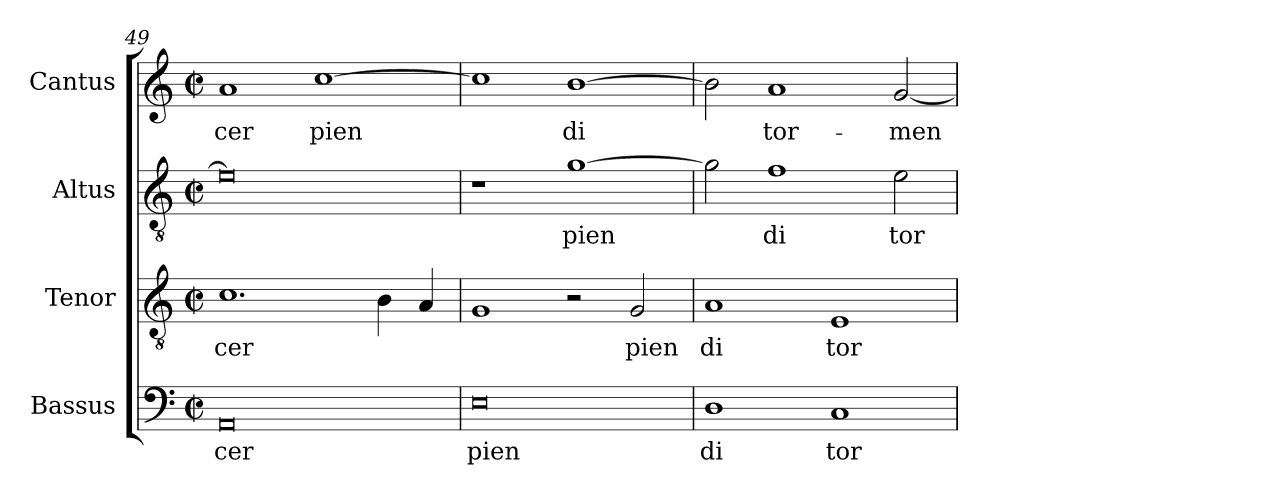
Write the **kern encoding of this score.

**kern	**text	**kern	**text	**kern	**text	**kern	**text
*part4	*part4	*part3	*part3	*part2	*part2	*part1	*part1
*staff4	*staff4	*staff3	*staff3	*staff2	*staff2	*staff1	*staff1
*I"Bassus	*	*I"Tenor	*	*I"Altus	*	*I"Cantus	*
*clefF4	*	*clefGv2	*	*clefGv2	*	*clefG2	*
*k[]	*	*k[]	*	*k[]	*	*k[]	*
*C:	*	*C:	*	*C:	*	*C:	*
*M2/2	*	*M2/2	*	*M2/2	*	*M2/2	*
*met(c|)	*	*met(c|)	*	*met(c|)	*	*met(c|)	*
=49	=49	=49	=49	=49	=49	=49	=49
!	!LO:LY:b:cj	!	!LO:LY:b:cj	!	!LO:LY:b:cj	!	!LO:LY:b:cj
0AA	-cer	1.c	-cer	0e]	.	1a	cer
!	!	!	!	!	!	!	!LO:LY:b:cj
.	.	.	.	.	.	[>1cc	pien
!	!	!	!LO:LY:b:cj	!	!	!	!
.	.	4B\	.	.	.	.	.
!	!	!	!LO:LY:b:cj	!	!	!	!
.	.	4A/	.	.	.	.	.
!!LO:PB:g=z
=50	=50	=50	=50	=50	=50	=50	=50
!	!LO:LY:b:cj	!	!LO:LY:b:cj	!	!	!	!LO:LY:b:cj
0E	pien	1G	.	1r	.	1cc]	.
!	!	!	!	!	!LO:LY:b:cj	!	!LO:LY:b:cj
.	.	2r	.	[>1g	pien	[>1b	di
!	!	!	!LO:LY:b:cj	!	!	!	!
.	.	2G/	pien	.	.	.	.
=51	=51	=51	=51	=51	=51	=51	=51
!	!LO:LY:b:cj	!	!LO:LY:b:cj	!	!LO:LY:b:cj	!	!LO:LY:b:cj
1D	di	1A	di	2g\]	.	2b\]	.
!	!	!	!	!	!LO:LY:b:cj	!	!LO:LY:b:cj
.	.	.	.	1f	di	1a	tor-
!	!LO:LY:b:cj	!	!LO:LY:b:cj	!	!	!	!
1C	tor-	1E	tor	.	.	.	.
!	!	!	!	!	!LO:LY:b:cj	!	!LO:LY:b:cj
.	.	.	.	2e\	tor	[<2g/	-men-
=	=	=	=	=	=	=	=
*-	*-	*-	*-	*-	*-	*-	*-
